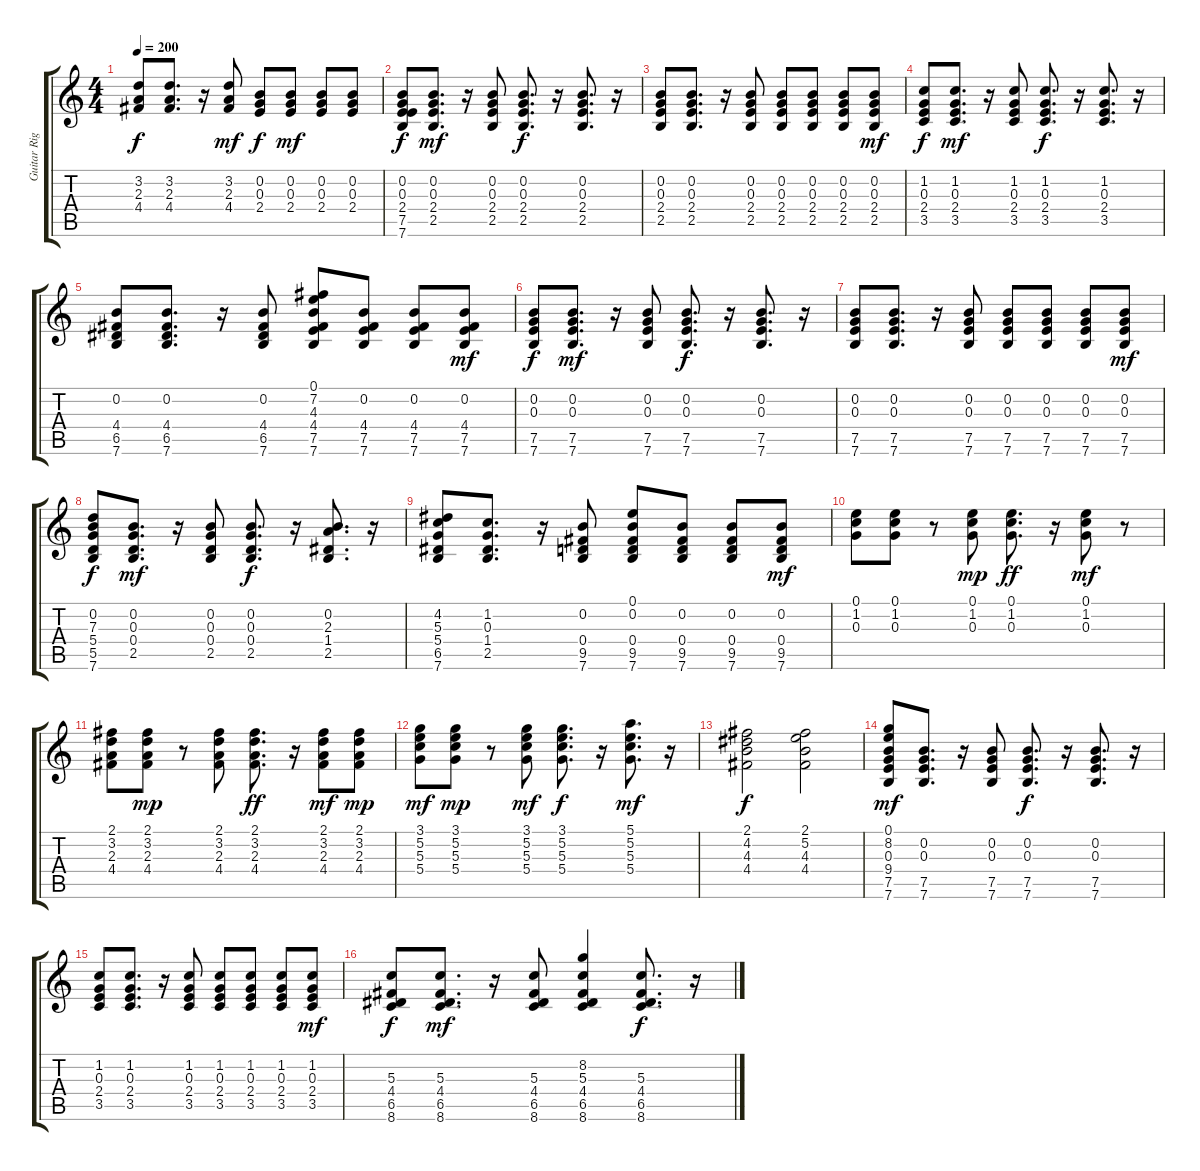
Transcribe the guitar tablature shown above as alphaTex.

\track ("Guitar Right" "Guitar Rig") {instrument acousticguitarsteel}
\staff {score tabs}
\tuning (E4 B3 G3 D3 A2 E2) {hide}
\ts (4 4)
\tempo 200
\clef g2
\ks c
(3.2 2.3 4.4).8{dy f} (3.2 2.3 4.4).8{d} r.16 (3.2 2.3 4.4).8{dy mf} (0.2 0.3 2.4).8{dy f} (0.2 0.3 2.4).8{dy mf} (0.2 0.3 2.4).8 (0.2 0.3 2.4).8 |
(0.2 0.3 2.4 7.5 7.6).8{dy f} (0.2 0.3 2.4 2.5).8{d dy mf} r.16 (0.2 0.3 2.4 2.5).8 (0.2 0.3 2.4 2.5).8{d dy f} r.16 (0.2 0.3 2.4 2.5).8{d} r.16 |
(0.2 0.3 2.4 2.5).8 (0.2 0.3 2.4 2.5).8{d} r.16 (0.2 0.3 2.4 2.5).8 (0.2 0.3 2.4 2.5).8 (0.2 0.3 2.4 2.5).8 (0.2 0.3 2.4 2.5).8 (0.2 0.3 2.4 2.5).8{dy mf} |
(1.2 0.3 2.4 3.5).8{dy f} (1.2 0.3 2.4 3.5).8{d dy mf} r.16 (1.2 0.3 2.4 3.5).8 (1.2 0.3 2.4 3.5).8{d dy f} r.16 (1.2 0.3 2.4 3.5).8{d} r.16 |
(0.2 4.4 6.5 7.6).8 (0.2 4.4 6.5 7.6).8{d} r.16 (0.2 4.4 6.5 7.6).8 (0.1 7.2 4.3 4.4 7.5 7.6).8 (0.2 4.4 7.5 7.6).8 (0.2 4.4 7.5 7.6).8 (0.2 4.4 7.5 7.6).8{dy mf} |
(0.2 0.3 7.5 7.6).8{dy f} (0.2 0.3 7.5 7.6).8{d dy mf} r.16 (0.2 0.3 7.5 7.6).8 (0.2 0.3 7.5 7.6).8{d dy f} r.16 (0.2 0.3 7.5 7.6).8{d} r.16 |
(0.2 0.3 7.5 7.6).8 (0.2 0.3 7.5 7.6).8{d} r.16 (0.2 0.3 7.5 7.6).8 (0.2 0.3 7.5 7.6).8 (0.2 0.3 7.5 7.6).8 (0.2 0.3 7.5 7.6).8 (0.2 0.3 7.5 7.6).8{dy mf} |
(0.2 7.3 5.4 5.5 7.6).8{dy f} (0.2 0.3 0.4 2.5).8{d dy mf} r.16 (0.2 0.3 0.4 2.5).8 (0.2 0.3 0.4 2.5).8{d dy f} r.16 (0.2 2.3 1.4 2.5).8{d} r.16 |
(4.2 5.3 5.4 6.5 7.6).8 (1.2 0.3 1.4 2.5).8{d} r.16 (0.2 0.4 9.5 7.6).8 (0.1 0.2 0.4 9.5 7.6).8 (0.2 0.4 9.5 7.6).8 (0.2 0.4 9.5 7.6).8 (0.2 0.4 9.5 7.6).8{dy mf} |
(0.1 1.2 0.3).8 (0.1 1.2 0.3).8 r.8 (0.1 1.2 0.3).8{dy mp} (0.1 1.2 0.3).8{d dy ff} r.16 (0.1 1.2 0.3).8{dy mf} r.8 |
(2.1 3.2 2.3 4.4).8 (2.1 3.2 2.3 4.4).8{dy mp} r.8 (2.1 3.2 2.3 4.4).8 (2.1 3.2 2.3 4.4).8{d dy ff} r.16 (2.1 3.2 2.3 4.4).8{dy mf} (2.1 3.2 2.3 4.4).8{dy mp} |
(3.1 5.2 5.3 5.4).8{dy mf} (3.1 5.2 5.3 5.4).8{dy mp} r.8 (3.1 5.2 5.3 5.4).8{dy mf} (3.1 5.2 5.3 5.4).8{d dy f} r.16 (5.1 5.2 5.3 5.4).8{d dy mf} r.16 |
(2.1 4.2 4.3 4.4).2{dy f} (2.1 5.2 4.3 4.4).2 |
(0.1 8.2 0.3 9.4 7.5 7.6).8{dy mf} (0.2 0.3 7.5 7.6).8{d} r.16 (0.2 0.3 7.5 7.6).8 (0.2 0.3 7.5 7.6).8{d dy f} r.16 (0.2 0.3 7.5 7.6).8{d} r.16 |
(1.2 0.3 2.4 3.5).8 (1.2 0.3 2.4 3.5).8{d} r.16 (1.2 0.3 2.4 3.5).8 (1.2 0.3 2.4 3.5).8 (1.2 0.3 2.4 3.5).8 (1.2 0.3 2.4 3.5).8 (1.2 0.3 2.4 3.5).8{dy mf} |
(5.3 4.4 6.5 8.6).8{dy f} (5.3 4.4 6.5 8.6).8{d dy mf} r.16 (5.3 4.4 6.5 8.6).8 (8.2 5.3 4.4 6.5 8.6).4 (5.3 4.4 6.5 8.6).8{d dy f} r.16
